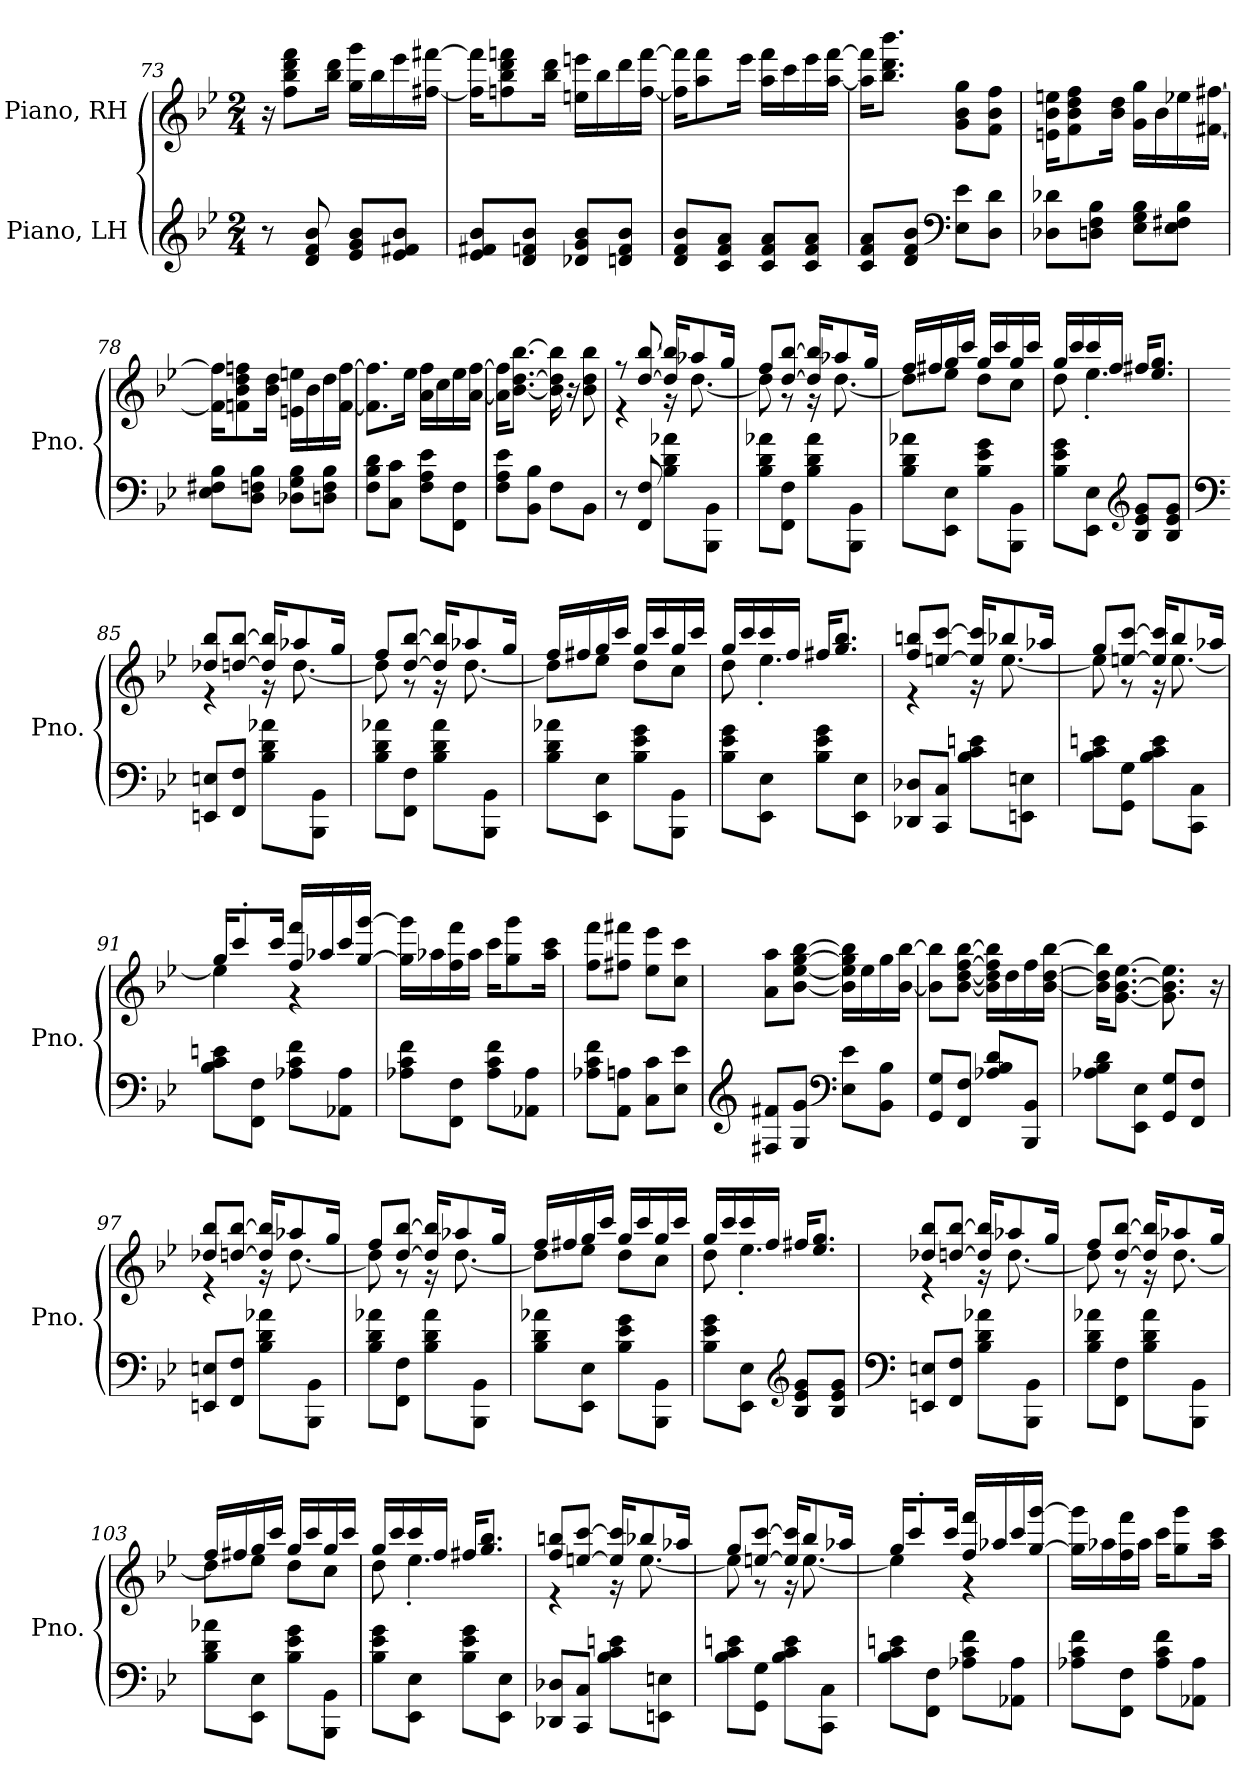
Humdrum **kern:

**kern	**kern
*part2	*part1
*staff2	*staff1
*I"Piano, LH	*I"Piano, RH
*I'Pno.	*I'Pno.
*clefG2	*clefG2
*k[b-e-]	*k[b-e-]
*M2/4	*M2/4
=73	=73
8r	16r
.	8ff\ 8bb-\ 8ddd\ 8fff\L
8d/ 8f/ 8b-/	.
.	16bb-\ 16ddd\Jk
8e-/ 8g/ 8b-/L	16gg\ 16ggg\LL
.	16bb-\
8e-/ 8f#X/ 8b-/J	16eee-\
.	[16ff#X\ [16fff#X\JJ
=74	=74
8e-/ 8f#X/ 8b-/L	16ff#\] 16fff#\]KL
.	8ffn\ 8bb-\ 8ddd\ 8fffn\
8d/ 8fn/ 8b-/J	.
.	16bb-\ 16ddd\Jk
8d-X/ 8g/ 8b-/L	16een\ 16eeen\LL
.	16bb-\
8dn/ 8f/ 8b-/J	16ddd\
.	[16ff\ [16fff\JJ
=75	=75
8d/ 8f/ 8b-/L	16ff\] 16fff\]KL
.	8aa\ 8fff\
8c/ 8f/ 8a/J	.
.	16eee-\Jk
8c/ 8f/ 8a/L	16aa\ 16fff\LL
.	16ccc\
8c/ 8f/ 8a/J	16eee-\
.	[16aa\ [16fff\JJ
!!LO:LB:g=z
=76	=76
8c/ 8f/ 8a/L	16aa\] 16fff\]KL
.	8.bb-\ 8.ddd\ 8.bbb-\J
8d/ 8f/ 8b-/J	.
*clefF4	*
8E-\ 8e-\L	8g\ 8b-\ 8gg\L
8D\ 8d\J	8f\ 8b-\ 8ff\J
=77	=77
8D-X\ 8d-X\L	16en\ 16b-\ 16een\KL
.	8f\ 8b-\ 8dd\ 8ff\
8Dn\ 8F\ 8B-\J	.
.	16b-\ 16dd\Jk
8E-\ 8G\ 8B-\L	16g\ 16gg\LL
.	16b-\
8E-\ 8F#X\ 8B-\J	16ee-X\
.	[16f#X\ [16ff#X\JJ
=78	=78
8E-\ 8F#X\ 8B-\L	16f#\] 16ff#\]KL
.	8fn\ 8b-\ 8dd\ 8ffn\
8D\ 8Fn\ 8B-\J	.
.	16b-\ 16dd\Jk
8D-X\ 8G\ 8B-\L	16en\ 16een\LL
.	16b-\
8Dn\ 8F\ 8B-\J	16dd\
.	[16f\ [16ff\JJ
=79	=79
8F\ 8B-\ 8d\L	8.f\] 8.ff\]L
8C\ 8c\J	.
.	16ee-\Jk
8F\ 8A\ 8e-\L	16a\ 16ff\LL
.	16cc\
8FF\ 8F\J	16ee-\
.	[16a\ [16ff\JJ
=80	=80
8F\ 8A\ 8e-\L	16a\] 16ff\]KL
.	[8.b-\ [8.dd\ [8.bb-\J
8BB-\ 8B-\J	.
8F\L	16b-\] 16dd\] 16bb-\]
.	16r
8BB-\J	8b-\ 8dd\ 8bb-\
!!LO:PB:g=z
=81	=81
*	*^
8r	8r	4r
8FF/ 8F/	[8dd/ [8bb-/	.
8B-\ 8d\ 8a-X\L	16dd/] 16bb-/]KL	16r
.	8aa-X/	[8.dd\
8BBB-\ 8BB-\J	.	.
.	16gg/Jk	.
=82	=82	=82
8B-\ 8d\ 8a-X\L	8ff/L	8dd\]
8FF\ 8F\J	[8dd/ [8bb-/J	8r
8B-\ 8d\ 8a-\L	16dd/] 16bb-/]KL	16r
.	8aa-X/	[8.dd\
8BBB-\ 8BB-\J	.	.
.	16gg/Jk	.
=83	=83	=83
8B-\ 8d\ 8a-X\L	16ff/LL	8dd\L]
.	16ff#X/	.
8EE-\ 8E-\J	16gg/	8ee-\J
.	16ccc/JJ	.
8B-\ 8e-\ 8g\L	16gg/LL	8dd\L
.	16ccc/	.
8BBB-\ 8BB-\J	16gg/	8cc\J
.	16ccc/JJ	.
=84	=84	=84
8B-\ 8e-\ 8g\L	16gg/LL	8dd\
.	16ccc/	.
8EE-\ 8E-\J	16ccc/	4.ee-'\
.	16ff/JJ	.
*clefG2	*	*
8B-/ 8e-/ 8g/L	16ff#X/KL	.
.	8.ee-/ 8.gg/J	.
8B-/ 8e-/ 8g/J	.	.
!!LO:LB:g=z	!!
=85	=85	=85
*clefF4	*	*
8EEn/ 8En/L	8dd-X/ 8bb-/L	4r
8FF/ 8F/J	[8ddn/ [8bb-/J	.
8B-\ 8d\ 8a-X\L	16dd/] 16bb-/]KL	16r
.	8aa-X/	[8.dd\
8BBB-\ 8BB-\J	.	.
.	16gg/Jk	.
=86	=86	=86
8B-\ 8d\ 8a-X\L	8ff/L	8dd\]
8FF\ 8F\J	[8dd/ [8bb-/J	8r
8B-\ 8d\ 8a-\L	16dd/] 16bb-/]KL	16r
.	8aa-X/	[8.dd\
8BBB-\ 8BB-\J	.	.
.	16gg/Jk	.
=87	=87	=87
8B-\ 8d\ 8a-X\L	16ff/LL	8dd\L]
.	16ff#X/	.
8EE-\ 8E-\J	16gg/	8ee-\J
.	16ccc/JJ	.
8B-\ 8e-\ 8g\L	16gg/LL	8dd\L
.	16ccc/	.
8BBB-\ 8BB-\J	16gg/	8cc\J
.	16ccc/JJ	.
=88	=88	=88
8B-\ 8e-\ 8g\L	16gg/LL	8dd\
.	16ccc/	.
8EE-\ 8E-\J	16ccc/	4.ee-'\
.	16ff/JJ	.
8B-\ 8e-\ 8g\L	16ff#X/KL	.
.	8.gg/ 8.bb-/J	.
8EE-\ 8E-\J	.	.
!!LO:LB:g=z	!!
=89	=89	=89
8DD-X/ 8D-X/L	8ff/ 8bbn/L	4r
8CC/ 8C/J	[8een/ [8ccc/J	.
8B-\ 8c\ 8en\L	16ee/] 16ccc/]KL	16r
.	8bb-X/	[8.ee\
8EEn\ 8En\J	.	.
.	16aa-X/Jk	.
=90	=90	=90
8B-\ 8c\ 8en\L	8gg/L	8ee\]
8GG\ 8G\J	[8een/ [8ccc/J	8r
8B-\ 8c\ 8e\L	16ee/] 16ccc/]KL	16r
.	8bb-/	[8.ee\
8CC\ 8C\J	.	.
.	16aa-X/Jk	.
=91	=91	=91
8B-\ 8c\ 8en\L	16gg/KL	4ee\]
.	8ccc'/	.
8FF\ 8F\J	.	.
.	16ccc/Jk	.
8A-X\ 8c\ 8f\L	16ff/ 16fff/LL	4r
.	16aa-X/	.
8AA-X\ 8A-\J	16ccc/	.
.	[16gg/ [16ggg/JJ	.
*	*v	*v
=92	=92
8A-X\ 8c\ 8f\L	16gg\] 16ggg\]LL
.	16aa-X\
8FF\ 8F\J	16ff\ 16fff\
.	16aa-\JJ
8A-\ 8c\ 8f\L	16ccc\KL
.	8gg\ 8ggg\
8AA-X\ 8A-\J	.
.	16aa-\ 16ccc\Jk
!!LO:LB:g=z
=93	=93
8A-X\ 8c\ 8f\L	8ff\ 8fff\L
8AA\ 8An\J	8ff#X\ 8fff#X\J
8C\ 8c\L	8ee-\ 8eee-\L
8E-\ 8e-\J	8cc\ 8ccc\J
=94	=94
*clefG2	*
8F#X/ 8f#X/L	8a\ 8aa\L
8G/ 8g/J	[8b-\ [8ee-\ [8gg\ [8bb-\J
*clefF4	*
8E-\ 8e-\L	16b-\] 16ee-\] 16gg\] 16bb-\]LL
.	16ee-\
8BB-\ 8B-\J	16gg\
.	[16b-\ [16bb-\JJ
=95	=95
8GG/ 8G/L	8b-\] 8bb-\]L
8FF/ 8F/J	[8b-\ [8dd\ [8ff\ [8bb-\J
8A-X/ 8B-/ 8d/L	16b-\] 16dd\] 16ff\] 16bb-\]LL
.	16dd\
8BBB-/ 8BB-/J	16ff\
.	[16b-\ [16dd\ [16bb-\JJ
=96	=96
8A-X\ 8B-\ 8d\L	16b-\] 16dd\] 16bb-\]KL
.	[8.g\ [8.b-\ [8.ee-\J
8EE-\ 8E-\J	.
8GG/ 8G/L	8.g\] 8.b-\] 8.ee-\]
8FF/ 8F/J	.
.	16r
=97	=97
*	*^
8EEn/ 8En/L	8dd-X/ 8bb-/L	4r
8FF/ 8F/J	[8ddn/ [8bb-/J	.
8B-\ 8d\ 8a-X\L	16dd/] 16bb-/]KL	16r
.	8aa-X/	[8.dd\
8BBB-\ 8BB-\J	.	.
.	16gg/Jk	.
!!LO:LB:g=z	!!
=98	=98	=98
8B-\ 8d\ 8a-X\L	8ff/L	8dd\]
8FF\ 8F\J	[8dd/ [8bb-/J	8r
8B-\ 8d\ 8a-\L	16dd/] 16bb-/]KL	16r
.	8aa-X/	[8.dd\
8BBB-\ 8BB-\J	.	.
.	16gg/Jk	.
=99	=99	=99
8B-\ 8d\ 8a-X\L	16ff/LL	8dd\L]
.	16ff#X/	.
8EE-\ 8E-\J	16gg/	8ee-\J
.	16ccc/JJ	.
8B-\ 8e-\ 8g\L	16gg/LL	8dd\L
.	16ccc/	.
8BBB-\ 8BB-\J	16gg/	8cc\J
.	16ccc/JJ	.
=100	=100	=100
8B-\ 8e-\ 8g\L	16gg/LL	8dd\
.	16ccc/	.
8EE-\ 8E-\J	16ccc/	4.ee-'\
.	16ff/JJ	.
*clefG2	*	*
8B-/ 8e-/ 8g/L	16ff#X/KL	.
.	8.ee-/ 8.gg/J	.
8B-/ 8e-/ 8g/J	.	.
=101	=101	=101
*clefF4	*	*
8EEn/ 8En/L	8dd-X/ 8bb-/L	4r
8FF/ 8F/J	[8ddn/ [8bb-/J	.
8B-\ 8d\ 8a-X\L	16dd/] 16bb-/]KL	16r
.	8aa-X/	[8.dd\
8BBB-\ 8BB-\J	.	.
.	16gg/Jk	.
!!LO:LB:g=z	!!
=102	=102	=102
8B-\ 8d\ 8a-X\L	8ff/L	8dd\]
8FF\ 8F\J	[8dd/ [8bb-/J	8r
8B-\ 8d\ 8a-\L	16dd/] 16bb-/]KL	16r
.	8aa-X/	[8.dd\
8BBB-\ 8BB-\J	.	.
.	16gg/Jk	.
=103	=103	=103
8B-\ 8d\ 8a-X\L	16ff/LL	8dd\L]
.	16ff#X/	.
8EE-\ 8E-\J	16gg/	8ee-\J
.	16ccc/JJ	.
8B-\ 8e-\ 8g\L	16gg/LL	8dd\L
.	16ccc/	.
8BBB-\ 8BB-\J	16gg/	8cc\J
.	16ccc/JJ	.
=104	=104	=104
8B-\ 8e-\ 8g\L	16gg/LL	8dd\
.	16ccc/	.
8EE-\ 8E-\J	16ccc/	4.ee-'\
.	16ff/JJ	.
8B-\ 8e-\ 8g\L	16ff#X/KL	.
.	8.gg/ 8.bb-/J	.
8EE-\ 8E-\J	.	.
=105	=105	=105
8DD-X/ 8D-X/L	8ff/ 8bbn/L	4r
8CC/ 8C/J	[8een/ [8ccc/J	.
8B-\ 8c\ 8en\L	16ee/] 16ccc/]KL	16r
.	8bb-X/	[8.ee\
8EEn\ 8En\J	.	.
.	16aa-X/Jk	.
!!LO:PB:g=z	!!
=106	=106	=106
8B-\ 8c\ 8en\L	8gg/L	8ee\]
8GG\ 8G\J	[8een/ [8ccc/J	8r
8B-\ 8c\ 8e\L	16ee/] 16ccc/]KL	16r
.	8bb-/	[8.ee\
8CC\ 8C\J	.	.
.	16aa-X/Jk	.
=107	=107	=107
8B-\ 8c\ 8en\L	16gg/KL	4ee\]
.	8ccc'/	.
8FF\ 8F\J	.	.
.	16ccc/Jk	.
8A-X\ 8c\ 8f\L	16ff/ 16fff/LL	4r
.	16aa-X/	.
8AA-X\ 8A-\J	16ccc/	.
.	[16gg/ [16ggg/JJ	.
*	*v	*v
=108	=108
8A-X\ 8c\ 8f\L	16gg\] 16ggg\]LL
.	16aa-X\
8FF\ 8F\J	16ff\ 16fff\
.	16aa-\JJ
8A-\ 8c\ 8f\L	16ccc\KL
.	8gg\ 8ggg\
8AA-X\ 8A-\J	.
.	16aa-\ 16ccc\Jk
=	=
*-	*-
